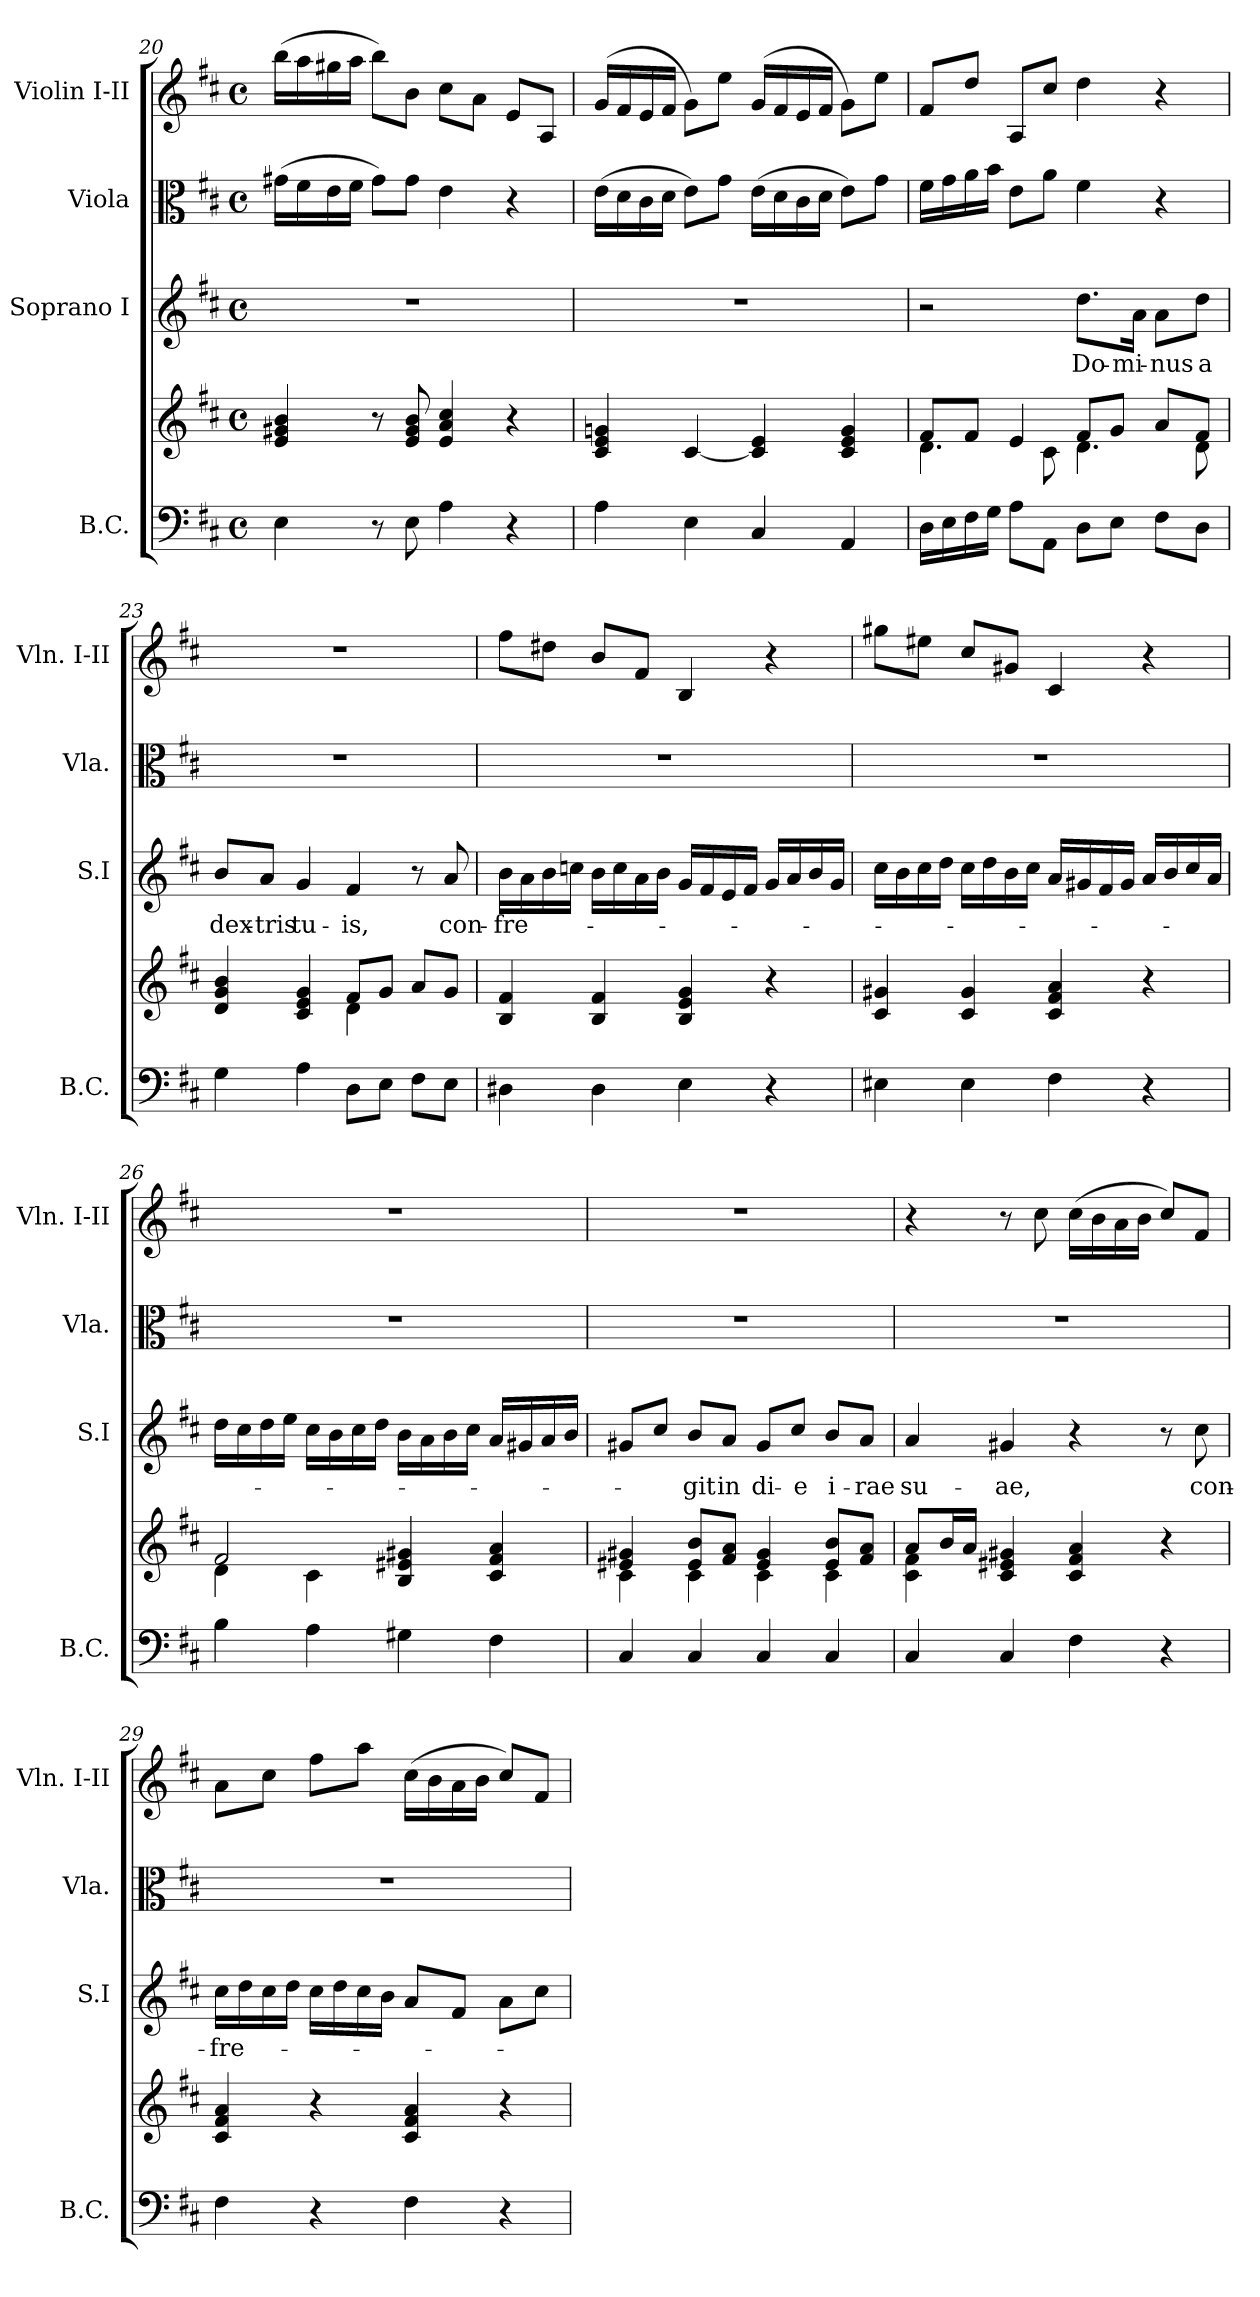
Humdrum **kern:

**kern	**kern	**kern	**text	**kern	**kern
*part4	*part4	*part3	*part3	*part2	*part1
*staff5	*staff4	*staff3	*staff3	*staff2	*staff1
*I"B.C.	*	*I"Soprano I	*	*I"Viola	*I"Violin I-II
*I'B.C.	*	*I'S.I	*	*I'Vla.	*I'Vln. I-II
!!LO:LB:g=z
*clefF4	*clefG2	*clefG2	*	*clefC3	*clefG2
*k[f#c#]	*k[f#c#]	*k[f#c#]	*	*k[f#c#]	*k[f#c#]
*D:	*D:	*D:	*	*D:	*D:
*M4/4	*M4/4	*M4/4	*	*M4/4	*M4/4
*met(c)	*met(c)	*met(c)	*	*met(c)	*met(c)
=20	=20	=20	=20	=20	=20
4E\	4e/ 4g#X/ 4b/	1r	.	(>16g#X\LL	(>16bb\LL
.	.	.	.	16f#\	16aa\
.	.	.	.	16e\	16gg#X\
.	.	.	.	16f#\JJ	16aa\JJ
8r	8r	.	.	8g#\L)	8bb\L)
8E\	8e/ 8g#/ 8b/	.	.	8g#\J	8b\J
4A\	4e/ 4a/ 4cc#/	.	.	4e\	8cc#\L
.	.	.	.	.	8a\J
4r	4r	.	.	4r	8e/L
.	.	.	.	.	8A/J
=21	=21	=21	=21	=21	=21
4A\	4c#/ 4e/ 4gni/	1r	.	(>16e\LL	(>16g/LL
.	.	.	.	16d\	16f#/
.	.	.	.	16c#\	16e/
.	.	.	.	16d\JJ	16f#/JJ
4E\	[4c#/	.	.	8e\L)	8g\L)
.	.	.	.	8g\J	8ee\J
4C#/	4c#/] 4e/	.	.	(>16e\LL	(>16g/LL
.	.	.	.	16d\	16f#/
.	.	.	.	16c#\	16e/
.	.	.	.	16d\JJ	16f#/JJ
4AA/	4c#/ 4e/ 4g/	.	.	8e\L)	8g\L)
.	.	.	.	8g\J	8ee\J
=22	=22	=22	=22	=22	=22
*	*^	*	*	*	*
16D\LL	8f#/L	4.d\	2r	.	16f#\LL	8f#/L
16E\	.	.	.	.	16g\	.
16F#\	8f#/J	.	.	.	16a\	8dd/J
16G\JJ	.	.	.	.	16b\JJ	.
8A\L	4e/	.	.	.	8e\L	8A/L
8AA\J	.	8c#\	.	.	8a\J	8cc#/J
!	!	!	!	!LO:LY:b	!	!
8D\L	8f#/L	4.d\	8.dd\L	Do-	4f#\	4dd\
8E\J	8g/J	.	.	.	.	.
!	!	!	!	!LO:LY:b	!	!
.	.	.	16a\Jk	-mi-	.	.
!	!	!	!	!LO:LY:b	!	!
8F#\L	8a/L	.	8a\L	-nus	4r	4r
!	!	!	!	!LO:LY:b	!	!
8D\J	8f#/J	8d\	8dd\J	a	.	.
=23	=23	=23	=23	=23	=23	=23
!	!	!	!	!LO:LY:b	!	!
4G\	4d/ 4g/ 4b/	2ryy	8b/L	dex-	1r	1r
!	!	!	!	!LO:LY:b	!	!
.	.	.	8a/J	-tris	.	.
!	!	!	!	!LO:LY:b	!	!
4A\	4c#/ 4e/ 4g/	.	4g/	tu-	.	.
!	!	!	!	!LO:LY:b	!	!
8D\L	8f#/L	4d\	4f#/	-is,	.	.
8E\J	8g/J	.	.	.	.	.
8F#\L	8a/L	4ryy	8r	.	.	.
!	!	!	!	!LO:LY:b	!	!
8E\J	8g/J	.	8a/	con-	.	.
*	*v	*v	*	*	*	*
!!LO:PB:g=z
=24	=24	=24	=24	=24	=24
!	!	!	!LO:LY:b	!	!
4D#X\	4B/ 4f#/	16b\LL	-fre-	1r	8ff#\L
.	.	16a\	.	.	.
.	.	16b\	.	.	8dd#X\J
.	.	16ccn\JJ	.	.	.
4D#\	4B/ 4f#/	16b\LL	.	.	8b/L
.	.	16cc\	.	.	.
.	.	16a\	.	.	8f#/J
.	.	16b\JJ	.	.	.
4E\	4B/ 4e/ 4g/	16g/LL	.	.	4B/
.	.	16f#/	.	.	.
.	.	16e/	.	.	.
.	.	16f#/JJ	.	.	.
4r	4r	16g/LL	.	.	4r
.	.	16a/	.	.	.
.	.	16b/	.	.	.
.	.	16g/JJ	.	.	.
=25	=25	=25	=25	=25	=25
4E#X\	4c#/ 4g#X/	16cc#i\LL	.	1r	8gg#X\L
.	.	16b\	.	.	.
.	.	16cc#\	.	.	8ee#X\J
.	.	16dd\JJ	.	.	.
4E#\	4c#/ 4g#/	16cc#\LL	.	.	8cc#/L
.	.	16dd\	.	.	.
.	.	16b\	.	.	8g#X/J
.	.	16cc#\JJ	.	.	.
4F#\	4c#/ 4f#/ 4a/	16a/LL	.	.	4c#/
.	.	16g#X/	.	.	.
.	.	16f#/	.	.	.
.	.	16g#/JJ	.	.	.
4r	4r	16a/LL	.	.	4r
.	.	16b/	.	.	.
.	.	16cc#/	.	.	.
.	.	16a/JJ	.	.	.
=26	=26	=26	=26	=26	=26
*	*^	*	*	*	*
4B\	2f#/	4d\	16dd\LL	.	1r	1r
.	.	.	16cc#\	.	.	.
.	.	.	16dd\	.	.	.
.	.	.	16ee\JJ	.	.	.
4A\	.	4c#\	16cc#\LL	.	.	.
.	.	.	16b\	.	.	.
.	.	.	16cc#\	.	.	.
.	.	.	16dd\JJ	.	.	.
4G#X\	4B/ 4e#X/ 4g#X/	2ryy	16b\LL	.	.	.
.	.	.	16a\	.	.	.
.	.	.	16b\	.	.	.
.	.	.	16cc#\JJ	.	.	.
4F#\	4c#/ 4f#/ 4a/	.	16a/LL	.	.	.
.	.	.	16g#X/	.	.	.
.	.	.	16a/	.	.	.
.	.	.	16b/JJ	.	.	.
!!LO:LB:g=z
=27	=27	=27	=27	=27	=27	=27
4C#/	4e#X/ 4g#X/	4c#\	8g#X/L	.	1r	1r
.	.	.	8cc#/J	.	.	.
!	!	!	!	!LO:LY:b	!	!
4C#/	8e#/ 8b/L	4c#\	8b/L	-git	.	.
!	!	!	!	!LO:LY:b	!	!
.	8f#/ 8a/J	.	8a/J	in	.	.
!	!	!	!	!LO:LY:b	!	!
4C#/	4e#/ 4g#/	4c#\	8g#/L	di-	.	.
!	!	!	!	!LO:LY:b	!	!
.	.	.	8cc#/J	-e	.	.
!	!	!	!	!LO:LY:b	!	!
4C#/	8e#/ 8b/L	4c#\	8b/L	i-	.	.
!	!	!	!	!LO:LY:b	!	!
.	8f#/ 8a/J	.	8a/J	-rae	.	.
=28	=28	=28	=28	=28	=28	=28
!	!	!	!	!LO:LY:b	!	!
4C#/	8a/L	4c#\ 4f#\	4a/	su-	1r	4r
.	16b/L	.	.	.	.	.
.	16a/JJ	.	.	.	.	.
!	!	!	!	!LO:LY:b	!	!
4C#/	4c#/ 4e#X/ 4g#X/	2.ryy	4g#X/	-ae,	.	8r
.	.	.	.	.	.	8cc#\
4F#\	4c#/ 4f#/ 4a/	.	4r	.	.	(>16cc#\LL
.	.	.	.	.	.	16b\
.	.	.	.	.	.	16a\
.	.	.	.	.	.	16b\JJ
4r	4r	.	8r	.	.	8cc#/L)
!	!	!	!	!LO:LY:b	!	!
.	.	.	8cc#\	con-	.	8f#/J
*	*v	*v	*	*	*	*
=29	=29	=29	=29	=29	=29
!	!	!	!LO:LY:b	!	!
4F#\	4c#/ 4f#/ 4a/	16cc#\LL	-fre-	1r	8a\L
.	.	16dd\	.	.	.
.	.	16cc#\	.	.	8cc#\J
.	.	16dd\JJ	.	.	.
4r	4r	16cc#\LL	.	.	8ff#\L
.	.	16dd\	.	.	.
.	.	16cc#\	.	.	8aa\J
.	.	16b\JJ	.	.	.
4F#\	4c#/ 4f#/ 4a/	8a/L	.	.	(>16cc#\LL
.	.	.	.	.	16b\
.	.	8f#/J	.	.	16a\
.	.	.	.	.	16b\JJ
4r	4r	8a\L	.	.	8cc#/L)
.	.	8cc#\J	.	.	8f#/J
=	=	=	=	=	=
*-	*-	*-	*-	*-	*-
